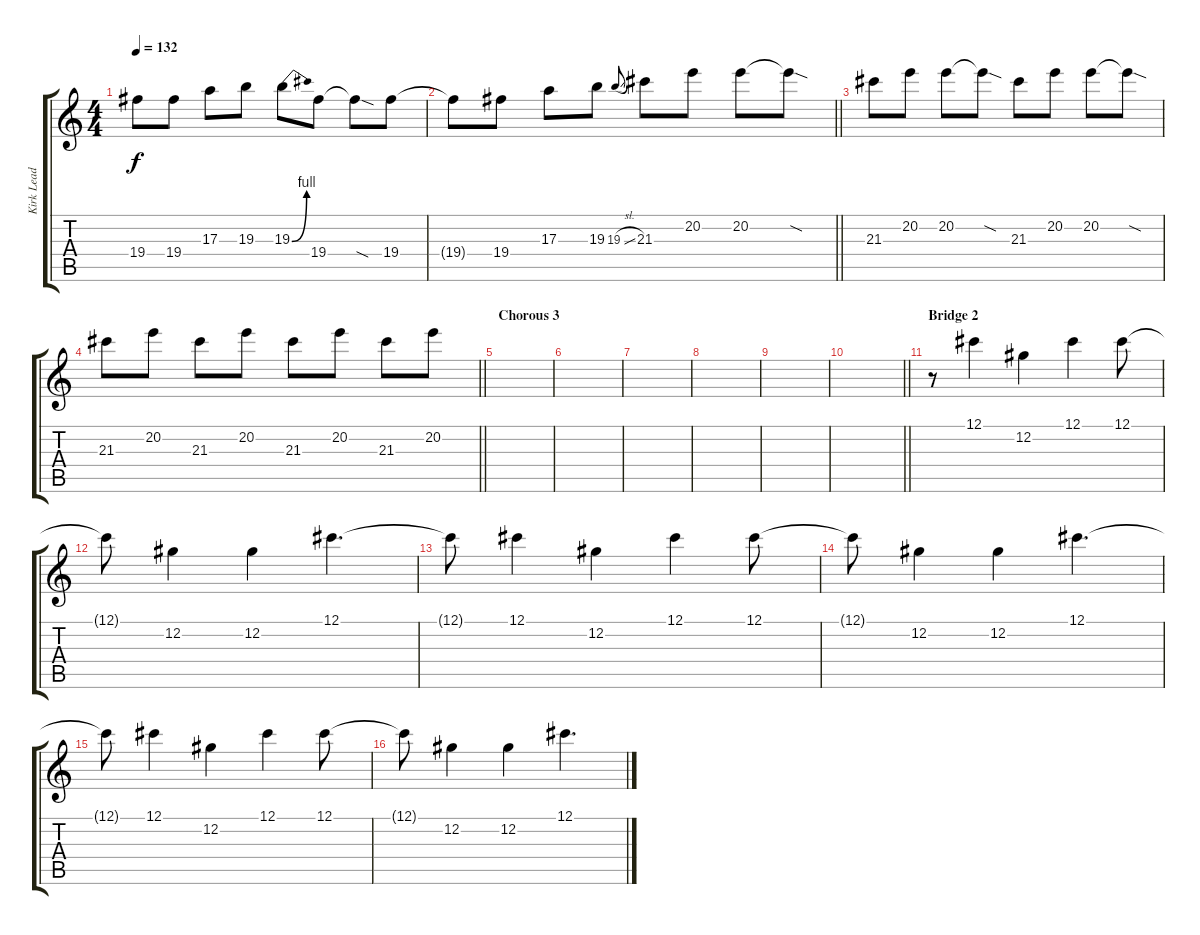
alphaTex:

\track ("Kirk Lead" "Kirk Lead") {instrument distortionguitar}
\staff {score tabs}
\tuning (Db4 Ab3 E3 B2 Gb2 Db2) {hide}
\ts (4 4)
\tempo 132
\clef g2
\ks c
19.4.8{dy f} 19.4.8 17.3.8 19.3.8 19.3{be (bend 0 0 60 4)}.8 19.4.8 19.4{sod t}.8 19.4.8 |
\barLineRight lightlight
19.4{t}.8 19.4.8 17.3.8 19.3.8 19.3{sl}.8{gr onbeat} 21.3.8 20.2.8 20.2.8 20.2{sod t}.8 |
21.3.8 20.2.8 20.2.8 20.2{sod t}.8 21.3.8 20.2.8 20.2.8 20.2{sod t}.8 |
\barLineRight lightlight
21.3.8 20.2.8 21.3.8 20.2.8 21.3.8 20.2.8 21.3.8 20.2.8 |
\section ("" "Chorous 3")
|
|
|
|
|
\barLineRight lightlight
|
\section ("" "Bridge 2")
r.8{volume 3} 12.1.4 12.2.4 12.1.4 12.1.8 |
12.1{t}.8 12.2.4 12.2.4 12.1.4{d} |
12.1{t}.8 12.1.4 12.2.4 12.1.4 12.1.8 |
12.1{t}.8 12.2.4 12.2.4 12.1.4{d} |
12.1{t}.8 12.1.4 12.2.4 12.1.4 12.1.8 |
12.1{t}.8 12.2.4 12.2.4 12.1.4{d}
